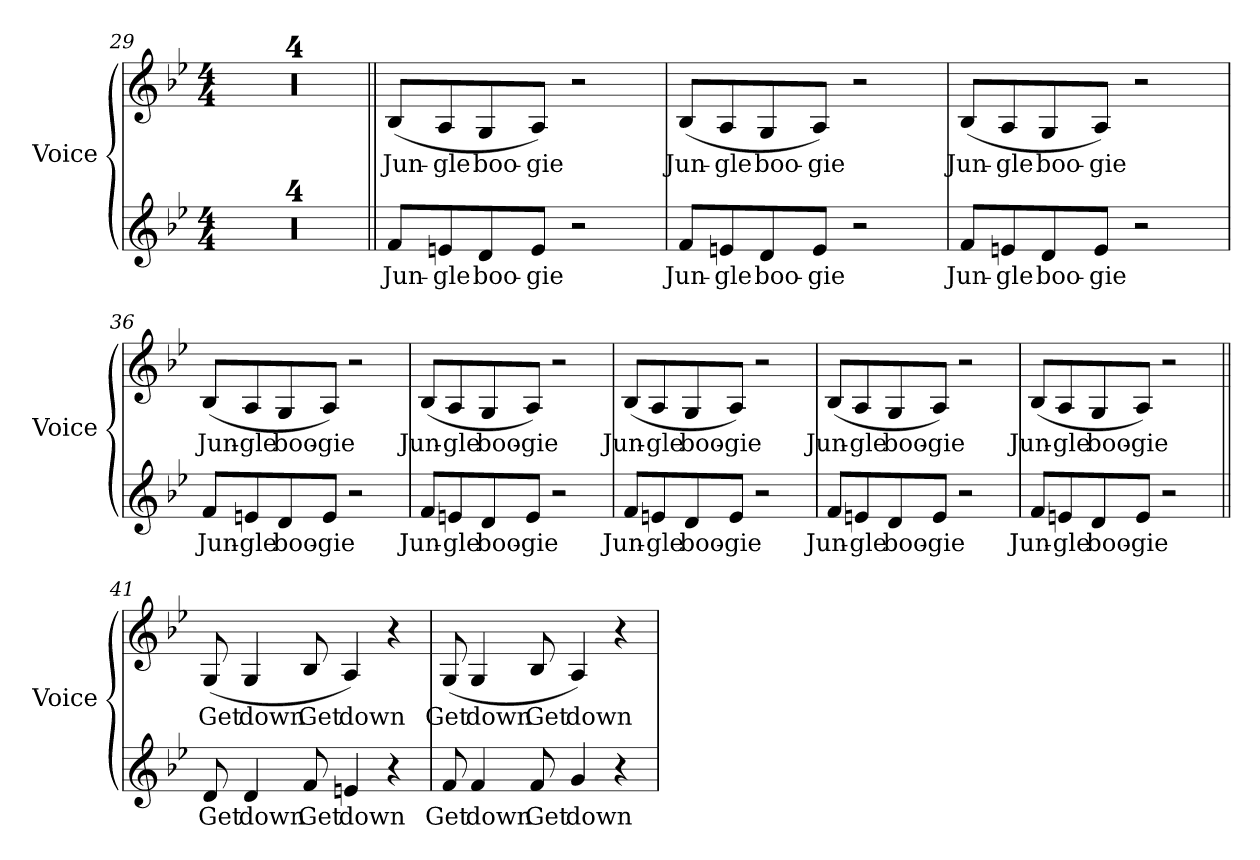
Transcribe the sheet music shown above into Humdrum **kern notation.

**kern	**text	**kern	**text
*part1	*part1	*part1	*part1
*staff2	*staff2	*staff1	*staff1
*I"Voice	*	*	*
*I'Voice	*	*	*
*clefG2	*	*clefG2	*
*k[b-e-]	*	*k[b-e-]	*
*g:	*	*g:	*
*M4/4	*	*M4/4	*
=29	=29	=29	=29
1r	.	1r	.
=30	=30	=30	=30
1r	.	1r	.
=31	=31	=31	=31
1r	.	1r	.
=32	=32	=32	=32
1r	.	1r	.
!!LO:LB:g=z
=33||	=33||	=33||	=33||
!	!LO:LY:b:color=#000000	!	!
!	!	!	!LO:LY:b:color=#000000
8fi/L	Jun-	(8B-i/L	Jun-
!	!LO:LY:b:color=#000000	!	!
!	!	!	!LO:LY:b:color=#000000
8eni/	-gle	8Ai/	-gle
!	!LO:LY:b:color=#000000	!	!
!	!	!	!LO:LY:b:color=#000000
8di/	boo-	8Gi/	boo-
!	!LO:LY:b:color=#000000	!	!
!	!	!	!LO:LY:b:color=#000000
8ei/J	-gie	8Ai/J)	-gie
2r	.	2r	.
=34	=34	=34	=34
!	!LO:LY:b:color=#000000	!	!
!	!	!	!LO:LY:b:color=#000000
8fi/L	Jun-	(8B-i/L	Jun-
!	!LO:LY:b:color=#000000	!	!
!	!	!	!LO:LY:b:color=#000000
8eni/	-gle	8Ai/	-gle
!	!LO:LY:b:color=#000000	!	!
!	!	!	!LO:LY:b:color=#000000
8di/	boo-	8Gi/	boo-
!	!LO:LY:b:color=#000000	!	!
!	!	!	!LO:LY:b:color=#000000
8ei/J	-gie	8Ai/J)	-gie
2r	.	2r	.
=35	=35	=35	=35
!	!LO:LY:b:color=#000000	!	!
!	!	!	!LO:LY:b:color=#000000
8fi/L	Jun-	(8B-i/L	Jun-
!	!LO:LY:b:color=#000000	!	!
!	!	!	!LO:LY:b:color=#000000
8eni/	-gle	8Ai/	-gle
!	!LO:LY:b:color=#000000	!	!
!	!	!	!LO:LY:b:color=#000000
8di/	boo-	8Gi/	boo-
!	!LO:LY:b:color=#000000	!	!
!	!	!	!LO:LY:b:color=#000000
8ei/J	-gie	8Ai/J)	-gie
2r	.	2r	.
=36	=36	=36	=36
!	!LO:LY:b:color=#000000	!	!
!	!	!	!LO:LY:b:color=#000000
8fi/L	Jun-	(8B-i/L	Jun-
!	!LO:LY:b:color=#000000	!	!
!	!	!	!LO:LY:b:color=#000000
8eni/	-gle	8Ai/	-gle
!	!LO:LY:b:color=#000000	!	!
!	!	!	!LO:LY:b:color=#000000
8di/	boo-	8Gi/	boo-
!	!LO:LY:b:color=#000000	!	!
!	!	!	!LO:LY:b:color=#000000
8ei/J	-gie	8Ai/J)	-gie
2r	.	2r	.
!!LO:LB:g=z
=37	=37	=37	=37
!	!LO:LY:b:color=#000000	!	!
!	!	!	!LO:LY:b:color=#000000
8fi/L	Jun-	(8B-i/L	Jun-
!	!LO:LY:b:color=#000000	!	!
!	!	!	!LO:LY:b:color=#000000
8eni/	-gle	8Ai/	-gle
!	!LO:LY:b:color=#000000	!	!
!	!	!	!LO:LY:b:color=#000000
8di/	boo-	8Gi/	boo-
!	!LO:LY:b:color=#000000	!	!
!	!	!	!LO:LY:b:color=#000000
8ei/J	-gie	8Ai/J)	-gie
2r	.	2r	.
=38	=38	=38	=38
!	!LO:LY:b:color=#000000	!	!
!	!	!	!LO:LY:b:color=#000000
8fi/L	Jun-	(8B-i/L	Jun-
!	!LO:LY:b:color=#000000	!	!
!	!	!	!LO:LY:b:color=#000000
8eni/	-gle	8Ai/	-gle
!	!LO:LY:b:color=#000000	!	!
!	!	!	!LO:LY:b:color=#000000
8di/	boo-	8Gi/	boo-
!	!LO:LY:b:color=#000000	!	!
!	!	!	!LO:LY:b:color=#000000
8ei/J	-gie	8Ai/J)	-gie
2r	.	2r	.
=39	=39	=39	=39
!	!LO:LY:b:color=#000000	!	!
!	!	!	!LO:LY:b:color=#000000
8fi/L	Jun-	(8B-i/L	Jun-
!	!LO:LY:b:color=#000000	!	!
!	!	!	!LO:LY:b:color=#000000
8eni/	-gle	8Ai/	-gle
!	!LO:LY:b:color=#000000	!	!
!	!	!	!LO:LY:b:color=#000000
8di/	boo-	8Gi/	boo-
!	!LO:LY:b:color=#000000	!	!
!	!	!	!LO:LY:b:color=#000000
8ei/J	-gie	8Ai/J)	-gie
2r	.	2r	.
=40	=40	=40	=40
!	!LO:LY:b:color=#000000	!	!
!	!	!	!LO:LY:b:color=#000000
8fi/L	Jun-	(8B-i/L	Jun-
!	!LO:LY:b:color=#000000	!	!
!	!	!	!LO:LY:b:color=#000000
8eni/	-gle	8Ai/	-gle
!	!LO:LY:b:color=#000000	!	!
!	!	!	!LO:LY:b:color=#000000
8di/	boo-	8Gi/	boo-
!	!LO:LY:b:color=#000000	!	!
!	!	!	!LO:LY:b:color=#000000
8ei/J	-gie	8Ai/J)	-gie
2r	.	2r	.
!!LO:LB:g=z
=41||	=41||	=41||	=41||
!	!LO:LY:b:color=#000000	!	!
!	!	!	!LO:LY:b:color=#000000
8di/	Get	(8Gi/	Get
!	!LO:LY:b:color=#000000	!	!
!	!	!	!LO:LY:b:color=#000000
4di/	down	4Gi/	down
!	!LO:LY:b:color=#000000	!	!
!	!	!	!LO:LY:b:color=#000000
8fi/	Get	8B-i/	Get
!	!LO:LY:b:color=#000000	!	!
!	!	!	!LO:LY:b:color=#000000
4eni/	down	4Ai/)	down
4r	.	4r	.
=42	=42	=42	=42
!	!LO:LY:b:color=#000000	!	!
!	!	!	!LO:LY:b:color=#000000
8fi/	Get	(8Gi/	Get
!	!LO:LY:b:color=#000000	!	!
!	!	!	!LO:LY:b:color=#000000
4fi/	down	4Gi/	down
!	!LO:LY:b:color=#000000	!	!
!	!	!	!LO:LY:b:color=#000000
8fi/	Get	8B-i/	Get
!	!LO:LY:b:color=#000000	!	!
!	!	!	!LO:LY:b:color=#000000
4gi/	down	4Ai/)	down
4r	.	4r	.
=	=	=	=
*-	*-	*-	*-
